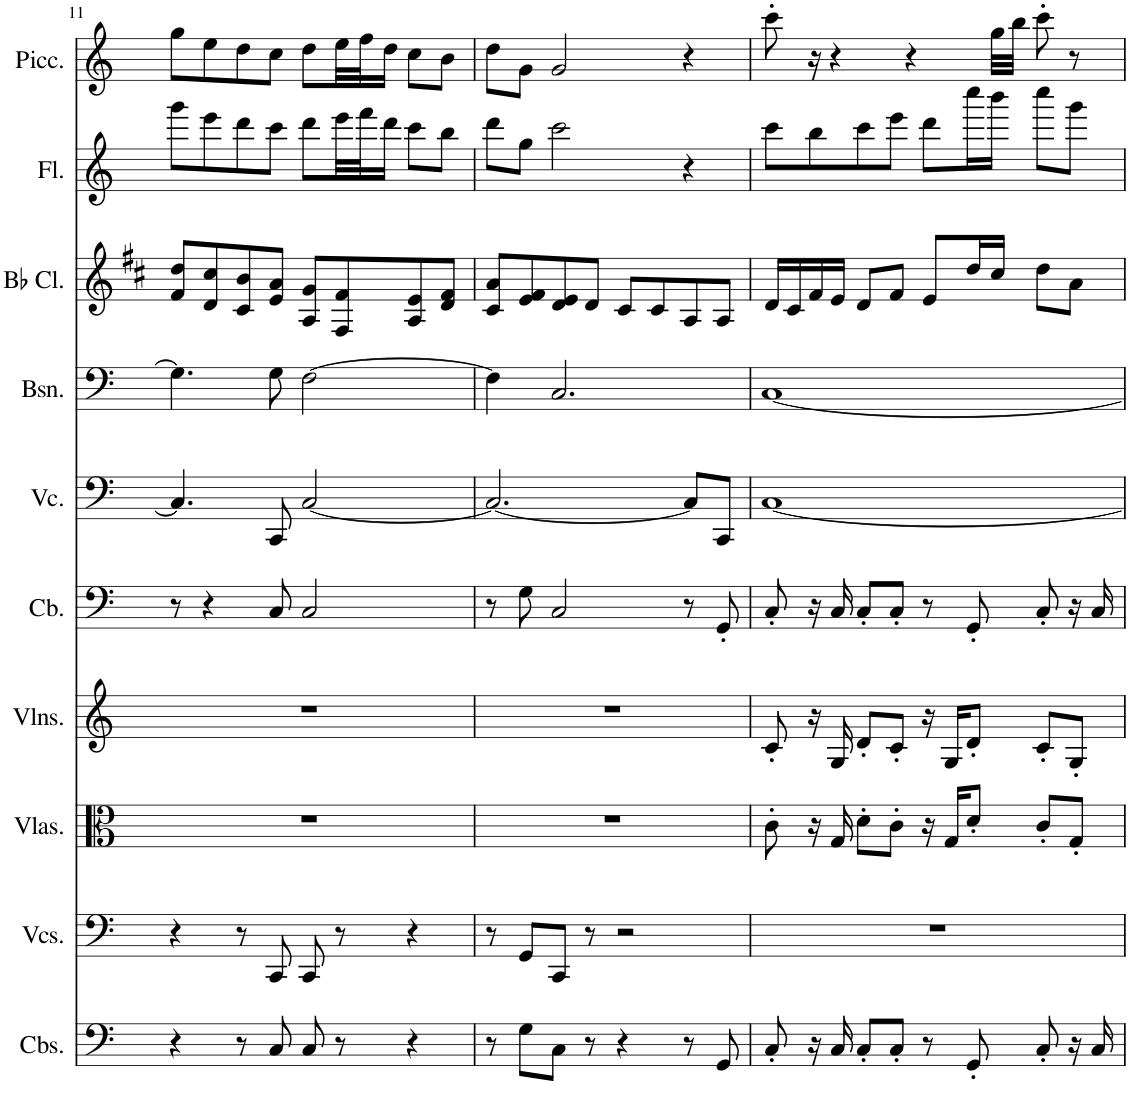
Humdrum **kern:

**kern	**kern	**kern	**kern	**kern	**kern	**kern	**kern	**kern	**kern
*part10	*part9	*part8	*part7	*part6	*part5	*part4	*part3	*part2	*part1
*staff10	*staff9	*staff8	*staff7	*staff6	*staff5	*staff4	*staff3	*staff2	*staff1
*I"Contrabasses	*I"Violoncellos	*I"Violas	*I"Violins	*I"Contrabass	*I"Violoncello	*I"Bassoon	*I"Bb Clarinet	*I"Flute	*I"Piccolo
*I'Cbs.	*I'Vcs.	*I'Vlas.	*I'Vlns.	*I'Cb.	*I'Vc.	*I'Bsn.	*I'Bb Cl.	*I'Fl.	*I'Picc.
!!LO:PB:g=z
*clefF4	*clefF4	*clefC3	*clefG2	*clefF4	*clefF4	*clefF4	*clefG2	*clefG2	*clefG2
*Trd7c12	*	*	*	*Trd7c12	*	*	*Trd1c2	*	*Trd-7c-12
*k[]	*k[]	*k[]	*k[]	*k[]	*k[]	*k[]	*k[f#c#]	*k[]	*k[]
*M4/4	*M4/4	*M4/4	*M4/4	*M4/4	*M4/4	*M4/4	*M4/4	*M4/4	*M4/4
=11	=11	=11	=11	=11	=11	=11	=11	=11	=11
4r	4r	1r	1r	8r	4.C/]	4.G\]	8f#/ 8dd/L	8ggg\L	8gg\L
.	.	.	.	4r	.	.	8d/ 8cc#/	8eee\	8ee\
8r	8r	.	.	.	.	.	8c#/ 8b/	8ddd\	8dd\
8C/	8CC/	.	.	8C/	8CC/	8G\	8e/ 8a/J	8ccc\J	8cc\J
8C/	8CC/	.	.	2C/	[2C/	[2F\	8A/ 8g/L	8ddd\L	8dd\L
8r	8r	.	.	.	.	.	8F#/ 8f#/	32eee\LL	32ee\LL
.	.	.	.	.	.	.	.	32fff\J	32ff\J
.	.	.	.	.	.	.	.	16ddd\JJ	16dd\JJ
4r	4r	.	.	.	.	.	8A/ 8e/	8ccc\L	8cc\L
.	.	.	.	.	.	.	8d/ 8f#/J	8bb\J	8b\J
=12	=12	=12	=12	=12	=12	=12	=12	=12	=12
8r	8r	1r	1r	8r	2.C/_	4F\]	8c#/ 8a/L	8ddd\L	8dd\L
8G\L	8GG/L	.	.	8G\	.	.	8e/ 8f#/	8gg\J	8g\J
8C\J	8CC/J	.	.	2C/	.	2.C/	8d/ 8e/	2ccc\	2g/
8r	8r	.	.	.	.	.	8d/J	.	.
4r	2r	.	.	.	.	.	8c#/L	.	.
.	.	.	.	.	.	.	8c#/	.	.
8r	.	.	.	8r	8C/L]	.	8A/	4r	4r
8GG/	.	.	.	8GG'/	8CC/J	.	8A/J	.	.
=13	=13	=13	=13	=13	=13	=13	=13	=13	=13
8C'/	1r	8c'\	8c'/	8C'/	[1C	[1C	16d/LL	8ccc\L	8ccc'\
.	.	.	.	.	.	.	16c#/	.	.
16r	.	16r	16r	16r	.	.	16f#/	8bb\	16r
16C/	.	16G/	16G/	16C/	.	.	16e/JJ	.	4r
8C'/L	.	8d'\L	8d'/L	8C'/L	.	.	8d/L	8ccc\	.
8C'/J	.	8c'\J	8c'/J	8C'/J	.	.	8f#/J	8eee\J	.
.	.	.	.	.	.	.	.	.	4r
8r	.	16r	16r	8r	.	.	8e/L	8ddd\L	.
.	.	16G/KL	16G/KL	.	.	.	.	.	.
8GG'/	.	8d'/J	8d'/J	8GG'/	.	.	16dd/L	16cccc\L	.
.	.	.	.	.	.	.	16cc#/JJ	16bbb\JJ	32gg\LLL
.	.	.	.	.	.	.	.	.	32bb\JJJ
8C'/	.	8c'/L	8c'/L	8C'/	.	.	8dd\L	8cccc\L	8ccc'\
16r	.	8G'/J	8G'/J	16r	.	.	8a\J	8ggg\J	8r
16C/	.	.	.	16C/	.	.	.	.	.
=	=	=	=	=	=	=	=	=	=
*-	*-	*-	*-	*-	*-	*-	*-	*-	*-
